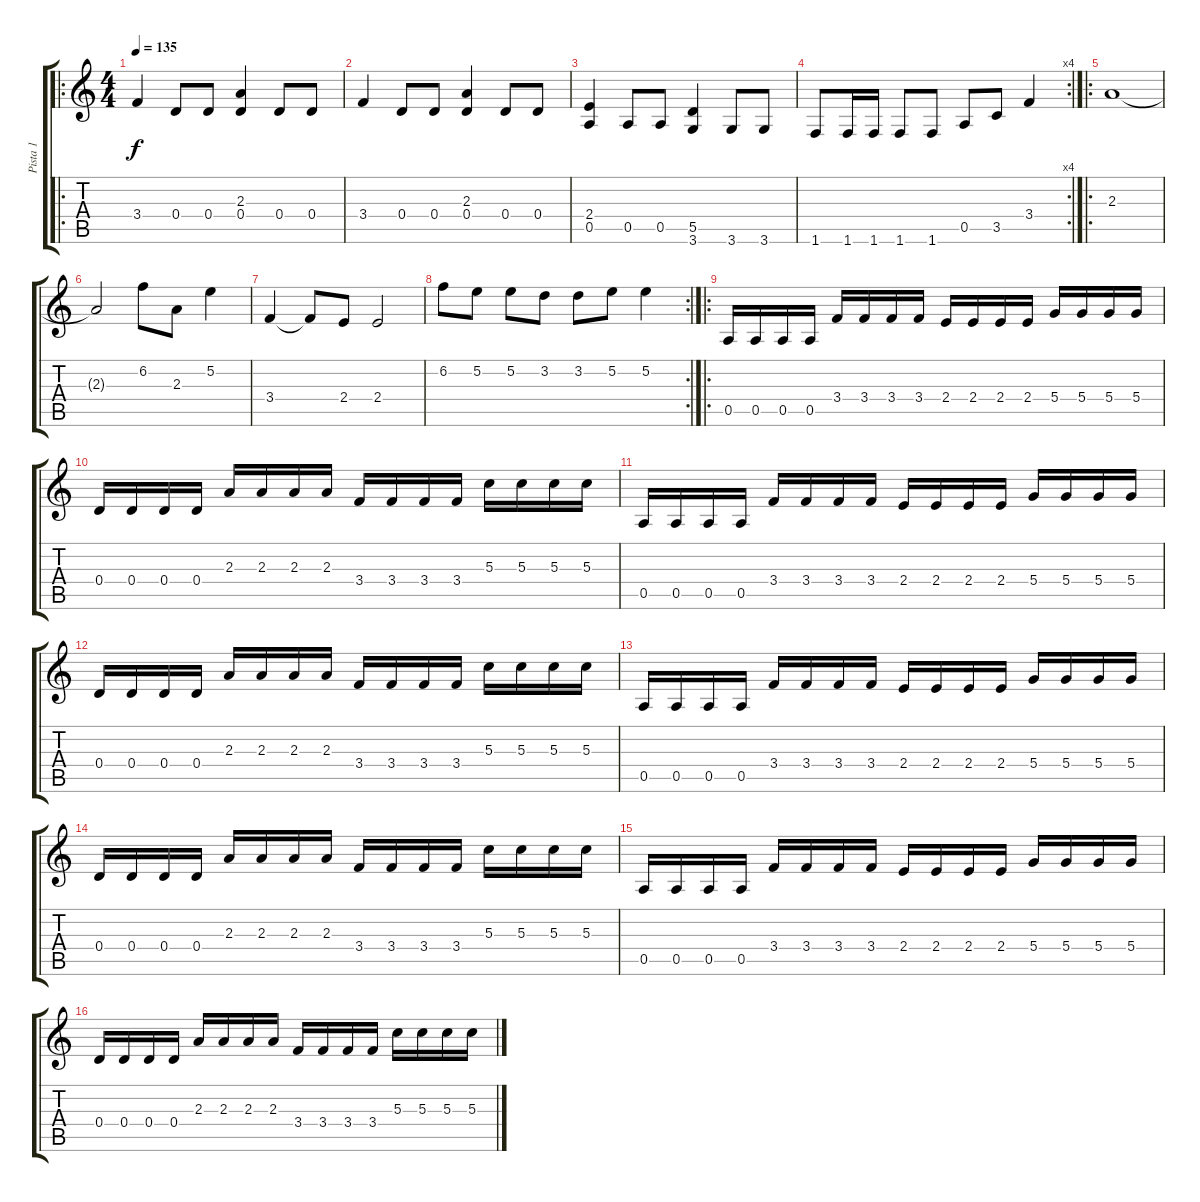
\track ("Pista 1" "Pista 1") {instrument distortionguitar}
\staff {score tabs}
\tuning (E4 B3 G3 D3 A2 E2) {hide}
\ro
\ts (4 4)
\tempo 135
\clef g2
\ks c
3.4.4{dy f} 0.4.8 0.4.8 (2.3 0.4).4 0.4.8 0.4.8 |
3.4.4 0.4.8 0.4.8 (2.3 0.4).4 0.4.8 0.4.8 |
(2.4 0.5).4 0.5.8 0.5.8 (5.5 3.6).4 3.6.8 3.6.8 |
\rc 4
1.6.8 1.6.16 1.6.16 1.6.8 1.6.8 0.5.8 3.5.8 3.4.4 |
\ro
2.3.1 |
2.3{t}.2 6.2.8 2.3.8 5.2.4 |
3.4.4 3.4{t}.8 2.4.8 2.4.2 |
\rc 2
6.2.8 5.2.8 5.2.8 3.2.8 3.2.8 5.2.8 5.2.4 |
\ro
0.5.16 0.5.16 0.5.16 0.5.16 3.4.16 3.4.16 3.4.16 3.4.16 2.4.16 2.4.16 2.4.16 2.4.16 5.4.16 5.4.16 5.4.16 5.4.16 |
0.4.16 0.4.16 0.4.16 0.4.16 2.3.16 2.3.16 2.3.16 2.3.16 3.4.16 3.4.16 3.4.16 3.4.16 5.3.16 5.3.16 5.3.16 5.3.16 |
0.5.16 0.5.16 0.5.16 0.5.16 3.4.16 3.4.16 3.4.16 3.4.16 2.4.16 2.4.16 2.4.16 2.4.16 5.4.16 5.4.16 5.4.16 5.4.16 |
0.4.16 0.4.16 0.4.16 0.4.16 2.3.16 2.3.16 2.3.16 2.3.16 3.4.16 3.4.16 3.4.16 3.4.16 5.3.16 5.3.16 5.3.16 5.3.16 |
0.5.16 0.5.16 0.5.16 0.5.16 3.4.16 3.4.16 3.4.16 3.4.16 2.4.16 2.4.16 2.4.16 2.4.16 5.4.16 5.4.16 5.4.16 5.4.16 |
0.4.16 0.4.16 0.4.16 0.4.16 2.3.16 2.3.16 2.3.16 2.3.16 3.4.16 3.4.16 3.4.16 3.4.16 5.3.16 5.3.16 5.3.16 5.3.16 |
0.5.16 0.5.16 0.5.16 0.5.16 3.4.16 3.4.16 3.4.16 3.4.16 2.4.16 2.4.16 2.4.16 2.4.16 5.4.16 5.4.16 5.4.16 5.4.16 |
0.4.16 0.4.16 0.4.16 0.4.16 2.3.16 2.3.16 2.3.16 2.3.16 3.4.16 3.4.16 3.4.16 3.4.16 5.3.16 5.3.16 5.3.16 5.3.16
